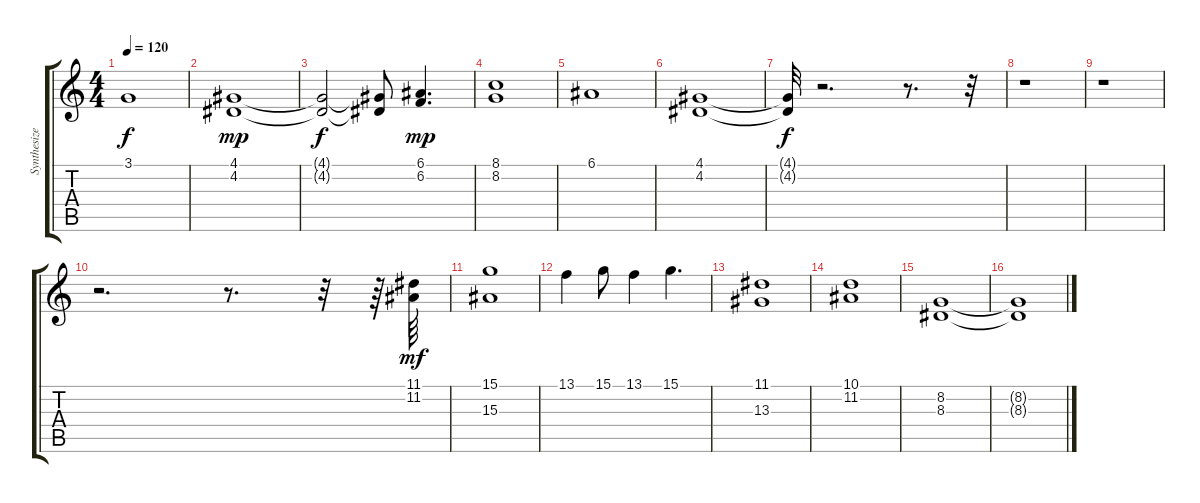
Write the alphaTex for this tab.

\track ("Synthesizer: David Lindley[Right]" "Synthesize") {instrument stringensemble2}
\staff {score tabs}
\tuning (E4 B3 G3 D3 A2 E2) {hide}
\ts (4 4)
\tempo 120
\clef g2
\ks c
3.1{t}.1{dy f} |
(4.1 4.2).1{dy mp} |
(4.1{t} 4.2{t}).2{dy f} (4.1{t} 4.2{t}).8 (6.1 6.2).4{d dy mp} |
(8.1 8.2).1 |
6.1.1 |
(4.1 4.2).1 |
(4.1{t} 4.2{t}).32{dy f} r.2{d} r.8{d} r.32 |
r.1 |
r.1 |
r.2{d} r.8{d} r.32 r.64 (11.1 11.2).64{dy mf} |
(15.1 15.3).1 |
13.1.4 15.1.8 13.1.4 15.1.4{d} |
(11.1 13.3).1 |
(10.1 11.2).1 |
(8.2 8.3).1 |
(8.2{t} 8.3{t}).1
